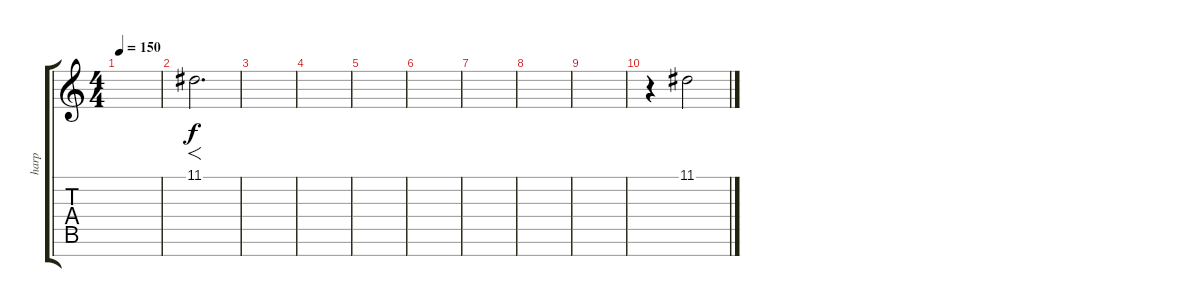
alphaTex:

\track ("harp" "harp") {instrument orchestralharp}
\staff {score tabs}
\tuning (E4 B3 G3 D3 A2 E2 B1) {hide}
\ts (4 4)
\tempo 150
\clef g2
\ks c
|
11.1.2{f d instrument pad1newage} |
|
|
|
|
|
|
|
r.4 11.1.2{instrument pad1newage}
